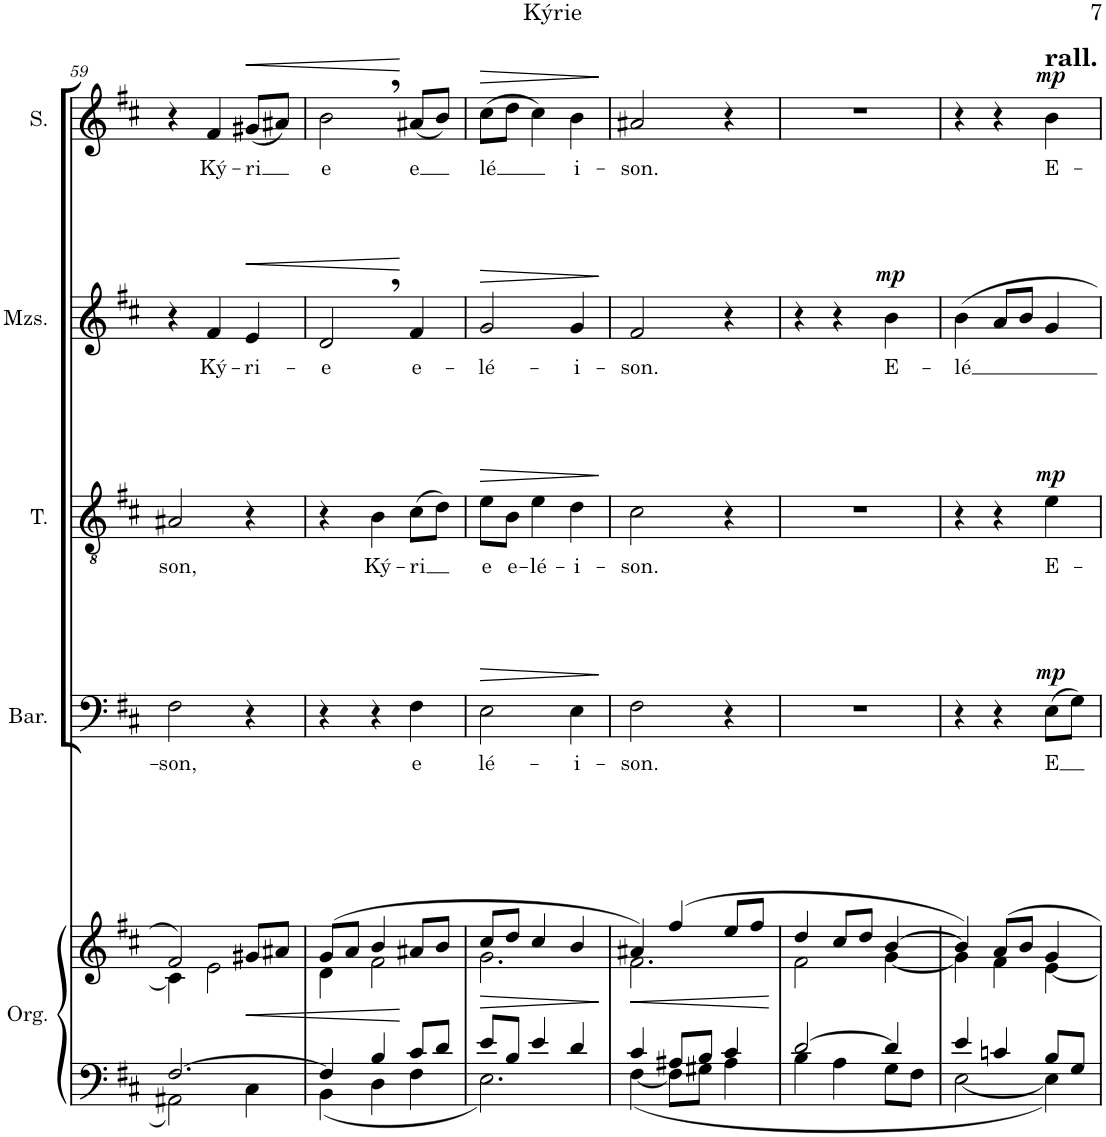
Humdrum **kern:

**kern	**kern	**dynam	**kern	**text	**dynam	**kern	**text	**dynam	**kern	**text	**dynam	**kern	**text	**dynam
*part5	*part5	*part5	*part4	*part4	*part4	*part3	*part3	*part3	*part2	*part2	*part2	*part1	*part1	*part1
*staff6	*staff5	*staff5/6	*staff4	*staff4	*staff4	*staff3	*staff3	*staff3	*staff2	*staff2	*staff2	*staff1	*staff1	*staff1
*I"Órgano	*	*	*I"Barítono	*	*	*I"Tenor	*	*	*I"Mezzosoprano	*	*	*I"Soprano	*	*
*	*	*	*I'Bar.	*	*	*I'T.	*	*	*I'Mzs.	*	*	*I'S.	*	*
!!LO:PB:g=z
*clefF4	*clefG2	*	*clefF4	*	*	*clefGv2	*	*	*clefG2	*	*	*clefG2	*	*
*k[f#c#]	*k[f#c#]	*	*k[f#c#]	*	*	*k[f#c#]	*	*	*k[f#c#]	*	*	*k[f#c#]	*	*
*M3/4	*M3/4	*	*M3/4	*	*	*M3/4	*	*	*M3/4	*	*	*M3/4	*	*
=59	=59	=59	=59	=59	=59	=59	=59	=59	=59	=59	=59	=59	=59	=59
*^	*^	*	*	*	*	*	*	*	*	*	*	*	*	*
!	!	!	!	!	!	!LO:LY:b	!	!	!LO:LY:b	!	!	!	!	!	!	!
[2.F#/	2AA#X\	2f#/	4c#\]	.	2F#\	-son,	.	2A#X/	son,	.	4r	.	.	4r	.	.
!	!	!	!	!	!	!	!	!	!	!	!	!LO:LY:b	!	!	!LO:LY:b	!
.	.	.	2e\	.	.	.	.	.	.	.	4f#/	Ký-	.	4f#/	Ký-	.
!	!	!	!	!LO:HP:b	!	!	!	!	!	!	!	!LO:LY:b	!LO:HP:b	!	!LO:LY:b	!LO:HP:b
.	4C#\	8g#X/L	.	<	4r	.	.	4r	.	.	4e/	-ri-	<	(8g#X/L	-ri	<
.	.	8a#X/J	.	.	.	.	.	.	.	.	.	.	.	8a#X/J)	.	.
=60	=60	=60	=60	=60	=60	=60	=60	=60	=60	=60	=60	=60	=60	=60	=60	=60
!	!	!	!	!	!	!	!	!	!	!	!	!LO:LY:b	!	!	!LO:LY:b	!
4F#/]	4BB\	(8g/L	4d\	.	4r	.	.	4r	.	.	2d,/	-e	.	2b,\	e	.
.	.	8a/J	.	.	.	.	.	.	.	.	.	.	.	.	.	.
!	!	!	!	!	!	!	!	!	!LO:LY:b	!	!	!	!	!	!	!
4B/	4D\	4b/	2f#\	.	4r	.	.	4B\	Ký-	.	.	.	.	.	.	.
!	!	!	!	!	!	!LO:LY:b	!	!	!LO:LY:b	!	!	!LO:LY:b	!	!	!LO:LY:b	!
8c#/L	4F#\	8a#X/L	.	[	4F#\	e	.	(8c#\L	-ri	.	4f#/	e-	[	(8a#X/L	e	[
8d/J	.	8b/J	.	.	.	.	.	8d\J)	.	.	.	.	.	8b/J)	.	.
=61	=61	=61	=61	=61	=61	=61	=61	=61	=61	=61	=61	=61	=61	=61	=61	=61
!	!	!	!	!LO:HP:b	!	!LO:LY:b	!LO:HP:b	!	!LO:LY:b	!LO:HP:b	!	!LO:LY:b	!LO:HP:b	!	!LO:LY:b	!LO:HP:b
8e/L	2.E\	8cc#/L	2.g\	>	2E\	lé-	>	8e\L	e	>	2g/	-lé-	>	(8cc#\L	lé	>
!	!	!	!	!	!	!	!	!	!LO:LY:b	!	!	!	!	!	!	!
8B/J	.	8dd/J	.	.	.	.	.	8B\J	e-	.	.	.	.	8dd\J	.	.
!	!	!	!	!	!	!	!	!	!LO:LY:b	!	!	!	!	!	!	!
4e/	.	4cc#/	.	.	.	.	.	4e\	-lé-	.	.	.	.	4cc#\)	.	.
!	!	!	!	!	!	!LO:LY:b	!	!	!LO:LY:b	!	!	!LO:LY:b	!	!	!LO:LY:b	!
4d/	.	4b/	.	.	4E\	-i-	.	4d\	-i-	.	4g/	-i-	.	4b\	i-	.
*v	*v	*	*	*	*	*	*	*	*	*	*	*	*	*	*	*
*	*v	*v	*	*	*	*	*	*	*	*	*	*	*	*	*
.	.	]	.	.	]	.	.	]	.	.	]	.	.	]
=62	=62	=62	=62	=62	=62	=62	=62	=62	=62	=62	=62	=62	=62	=62
*^	*	*	*	*	*	*	*	*	*	*	*	*	*	*
!	!	!	!LO:HP:b	!	!LO:LY:b	!	!	!LO:LY:b	!	!	!LO:LY:b	!	!	!LO:LY:b	!
*	*	*^	*	*	*	*	*	*	*	*	*	*	*	*	*
4c#/	[4F#\	4a#X/)	2.f#\	<	2F#\	-son.	.	2c#\	-son.	.	2f#/	-son.	.	2a#X/	-son.	.
8A#X/L	8F#\L]	(4ff#/	.	.	.	.	.	.	.	.	.	.	.	.	.	.
8B/J	8G#X\J	.	.	.	.	.	.	.	.	.	.	.	.	.	.	.
4c#/	4A#\	8ee/L	.	.	4r	.	.	4r	.	.	4r	.	.	4r	.	.
.	.	8ff#/J	.	.	.	.	.	.	.	.	.	.	.	.	.	.
*v	*v	*	*	*	*	*	*	*	*	*	*	*	*	*	*	*
*	*v	*v	*	*	*	*	*	*	*	*	*	*	*	*	*
.	.	[	.	.	.	.	.	.	.	.	.	.	.	.
=63	=63	=63	=63	=63	=63	=63	=63	=63	=63	=63	=63	=63	=63	=63
*^	*^	*	*	*	*	*	*	*	*	*	*	*	*	*
[2d/	4B\	4dd/	2f#\	.	2.r	.	.	2.r	.	.	4r	.	.	2.r	.	.
.	4A\	8cc#/L	.	.	.	.	.	.	.	.	4r	.	.	.	.	.
.	.	8dd/J	.	.	.	.	.	.	.	.	.	.	.	.	.	.
!	!	!	!	!	!	!	!	!	!	!	!	!LO:LY:b	!LO:DY:a	!	!	!
4d/]	8G\L	[4b/	[4g\	.	.	.	.	.	.	.	4b\	E-	mp	.	.	.
.	8F#\J	.	.	.	.	.	.	.	.	.	.	.	.	.	.	.
=64	=64	=64	=64	=64	=64	=64	=64	=64	=64	=64	=64	=64	=64	=64	=64	=64
!	!	!	!	!	!	!	!	!	!	!	!	!LO:LY:b	!	!	!	!
4e/	[2E\	4b/])	4g\]	.	4r	.	.	4r	.	.	4b\	-lé	.	4r	.	.
4cn/	.	8a/L	4f#\	.	4r	.	.	4r	.	.	8a/L	.	.	4r	.	.
.	.	8b/J	.	.	.	.	.	.	.	.	8b/J	.	.	.	.	.
!	!	!	!	!	!	!	!	!	!	!	!	!	!	!LO:TX:a:t=rall.	!	!
!	!	!	!	!	!	!LO:LY:b	!LO:DY:a	!	!LO:LY:b	!LO:DY:a	!	!	!	!	!LO:LY:b	!LO:DY:a
8B/L	4E\]	4g/	[4e\	.	(8E\L	E	mp	4e\	E-	mp	4g/	.	.	4b\	E-	mp
8G/J	.	.	.	.	8G\J)	.	.	.	.	.	.	.	.	.	.	.
*v	*v	*	*	*	*	*	*	*	*	*	*	*	*	*	*	*
*	*v	*v	*	*	*	*	*	*	*	*	*	*	*	*	*
=	=	=	=	=	=	=	=	=	=	=	=	=	=	=
*-	*-	*-	*-	*-	*-	*-	*-	*-	*-	*-	*-	*-	*-	*-
